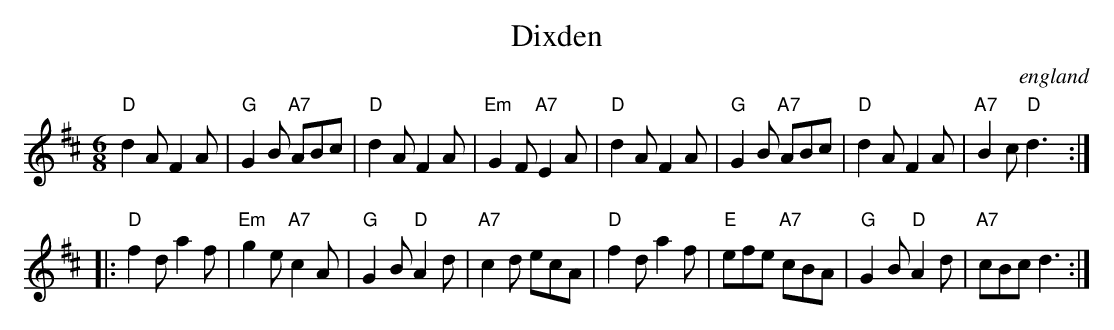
X:1
T:Dixden
O:england
M:6/8
K:D
"D"d2A F2A|"G"G2B "A7"ABc|"D"d2A F2A|"Em"G2F "A7"E2A|"D"d2A F2A|"G"G2B "A7"ABc\
|"D"d2A F2A|"A7"B2c "D"d3::
"D"f2d a2f|"Em"g2e "A7"c2A|"G"G2B "D"A2d|"A7"c2d ecA|"D"f2d a2f|"E"efe "A7"cBA\
|"G"G2B "D"A2d|"A7"cBc d3:|
